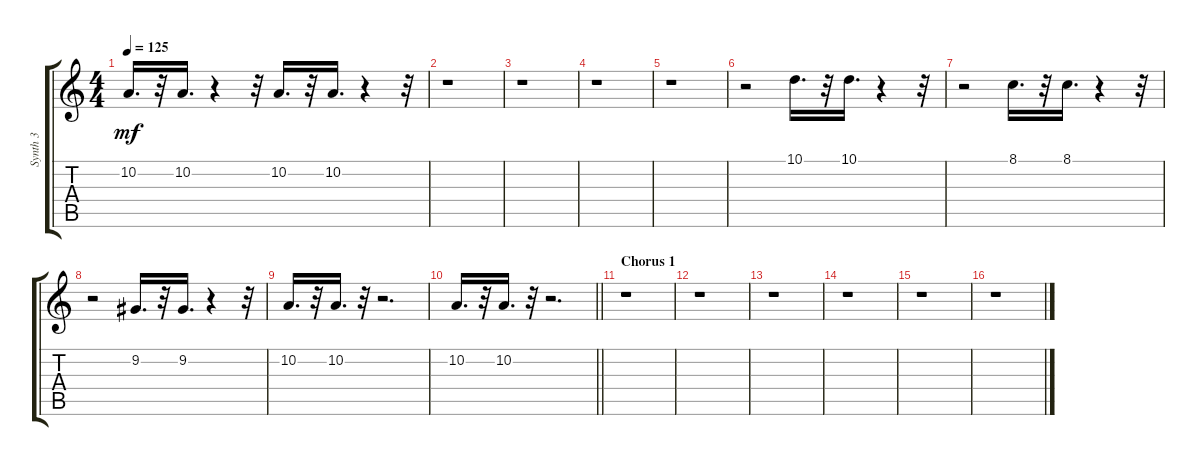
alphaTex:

\track ("Synth 3" "Synth 3") {instrument lead1square}
\staff {score tabs}
\tuning (E4 B3 G3 D3 A2 E2) {hide}
\ts (4 4)
\tempo 125
\clef g2
\ks c
10.2.16{d dy mf} r.32 10.2.16{d} r.4 r.32 10.2.16{d} r.32 10.2.16{d} r.4 r.32 |
r.1 |
r.1 |
r.1 |
r.1 |
r.2 10.1.16{d} r.32 10.1.16{d} r.4 r.32 |
r.2 8.1.16{d} r.32 8.1.16{d} r.4 r.32 |
r.2 9.2.16{d} r.32 9.2.16{d} r.4 r.32 |
10.2.16{d} r.32 10.2.16{d} r.32 r.2{d} |
\barLineRight lightlight
10.2.16{d} r.32 10.2.16{d} r.32 r.2{d} |
\section ("" "Chorus 1")
r.1 |
r.1 |
r.1 |
r.1 |
r.1 |
r.1
